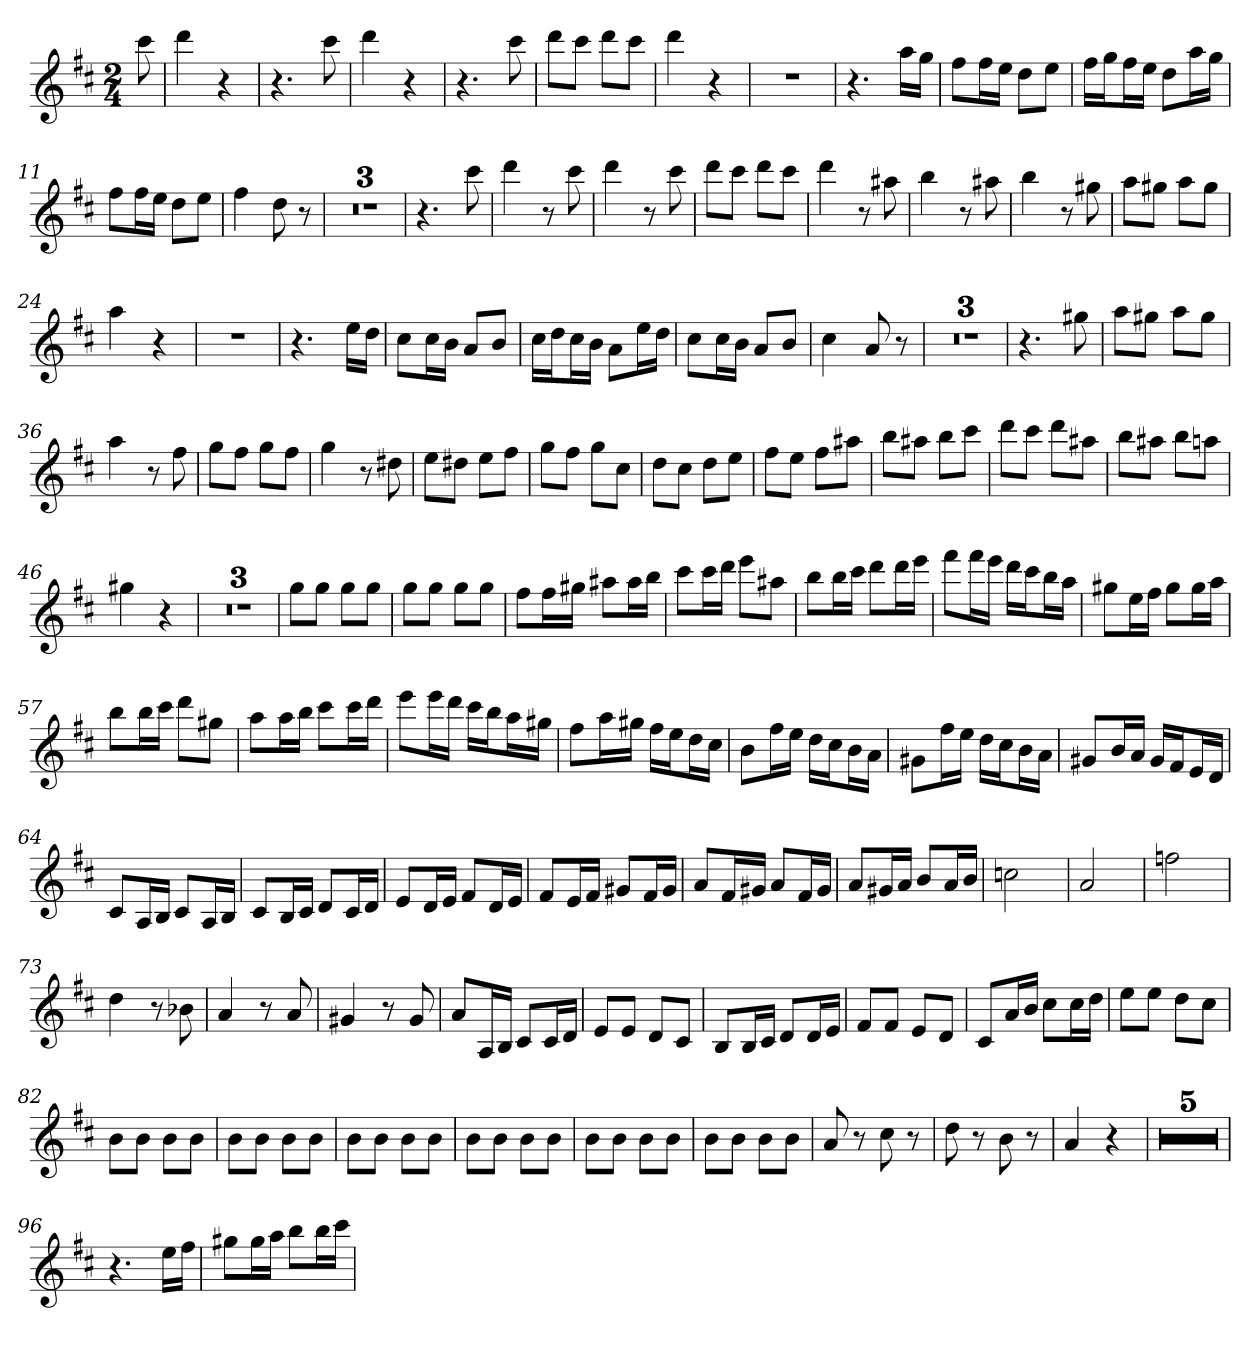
**kern
*part1
*staff1
*k[f#c#]
*D:
*M2/4
=
8ccc#
=1
4ddd
4r
=2
4.r
8ccc#
=3
4ddd
4r
=4
4.r
8ccc#
=5
8dddL
8ccc#J
8dddL
8ccc#J
=6
4ddd
4r
=7
2r
=8
4.r
16aaLL
16ggJJ
=9
8ff#L
16ff#L
16eeJJ
8ddL
8eeJ
=10
16ff#LL
16ggJ
16ff#L
16eeJJ
8ddL
16aaL
16ggJJ
=11
8ff#L
16ff#L
16eeJJ
8ddL
8eeJ
=12
4ff#
8dd
8r
=13
2r
=14
2r
=15
2r
=16
4.r
8ccc#
=17
4ddd
8r
8ccc#
=18
4ddd
8r
8ccc#
=19
8dddL
8ccc#J
8dddL
8ccc#J
=20
4ddd
8r
8aa#X
=21
4bb
8r
8aa#X
=22
4bb
8r
8gg#X
=23
8aaL
8gg#XJ
8aaL
8gg#J
=24
4aa
4r
=25
2r
=26
4.r
16eeLL
16ddJJ
=27
8cc#L
16cc#L
16bJJ
8aL
8bJ
=28
16cc#LL
16ddJ
16cc#L
16bJJ
8aL
16eeL
16ddJJ
=29
8cc#L
16cc#L
16bJJ
8aL
8bJ
=30
4cc#
8a
8r
=31
2r
=32
2r
=33
2r
=34
4.r
8gg#X
=35
8aaL
8gg#XJ
8aaL
8gg#J
=36
4aa
8r
8ff#
=37
8ggL
8ff#J
8ggL
8ff#J
=38
4gg
8r
8dd#X
=39
8eeL
8dd#XJ
8eeL
8ff#J
=40
8ggL
8ff#J
8ggL
8cc#J
=41
8ddL
8cc#J
8ddL
8eeJ
=42
8ff#L
8eeJ
8ff#L
8aa#XJ
=43
8bbL
8aa#XJ
8bbL
8ccc#J
=44
8dddL
8ccc#J
8dddL
8aa#XJ
=45
8bbL
8aa#XJ
8bbL
8aanJ
=46
4gg#X
4r
=47
2r
=48
2r
=49
2r
=50
8ggL
8ggJ
8ggL
8ggJ
=51
8ggL
8ggJ
8ggL
8ggJ
=52
8ff#L
16ff#L
16gg#XJJ
8aa#XL
16aa#L
16bbJJ
=53
8ccc#L
16ccc#L
16dddJJ
8eeeL
8aa#XJ
=54
8bbL
16bbL
16ccc#JJ
8dddL
16dddL
16eeeJJ
=55
8fff#L
16fff#L
16eeeJJ
16dddLL
16ccc#J
16bbL
16aaJJ
=56
8gg#XL
16eeL
16ff#JJ
8gg#L
16gg#L
16aaJJ
=57
8bbL
16bbL
16ccc#JJ
8dddL
8gg#XJ
=58
8aaL
16aaL
16bbJJ
8ccc#L
16ccc#L
16dddJJ
=59
8eeeL
16eeeL
16dddJJ
16ccc#LL
16bbJ
16aaL
16gg#XJJ
=60
8ff#L
16aaL
16gg#XJJ
16ff#LL
16eeJ
16ddL
16cc#JJ
=61
8bL
16ff#L
16eeJJ
16ddLL
16cc#J
16bL
16aJJ
=62
8g#XL
16ff#L
16eeJJ
16ddLL
16cc#J
16bL
16aJJ
=63
8g#XL
16bL
16aJJ
16g#LL
16f#J
16eL
16dJJ
=64
8c#L
16AL
16BJJ
8c#L
16AL
16BJJ
=65
8c#L
16BL
16c#JJ
8dL
16c#L
16dJJ
=66
8eL
16dL
16eJJ
8f#L
16dL
16eJJ
=67
8f#L
16eL
16f#JJ
8g#XL
16f#L
16g#JJ
=68
8aL
16f#L
16g#XJJ
8aL
16f#L
16g#JJ
=69
8aL
16g#XL
16aJJ
8bL
16aL
16bJJ
=70
2ccn
=71
2a
=72
2ffn
=73
4dd
8r
8b-X
=74
4a
8r
8a
=75
4g#X
8r
8g#
=76
8aL
16AL
16BJJ
8c#L
16c#L
16dJJ
=77
8eL
8eJ
8dL
8c#J
=78
8BL
16BL
16c#JJ
8dL
16dL
16eJJ
=79
8f#L
8f#J
8eL
8dJ
=80
8c#L
16aL
16bJJ
8cc#L
16cc#L
16ddJJ
=81
8eeL
8eeJ
8ddL
8cc#J
=82
8bL
8bJ
8bL
8bJ
=83
8bL
8bJ
8bL
8bJ
=84
8bL
8bJ
8bL
8bJ
=85
8bL
8bJ
8bL
8bJ
=86
8bL
8bJ
8bL
8bJ
=87
8bL
8bJ
8bL
8bJ
=88
8a
8r
8cc#
8r
=89
8dd
8r
8b
8r
=90
4a
4r
=91
2r
=92
2r
=93
2r
=94
2r
=95
2r
=96
4.r
16eeLL
16ff#JJ
=97
8gg#XL
16gg#L
16aaJJ
8bbL
16bbL
16ccc#JJ
=
*-
